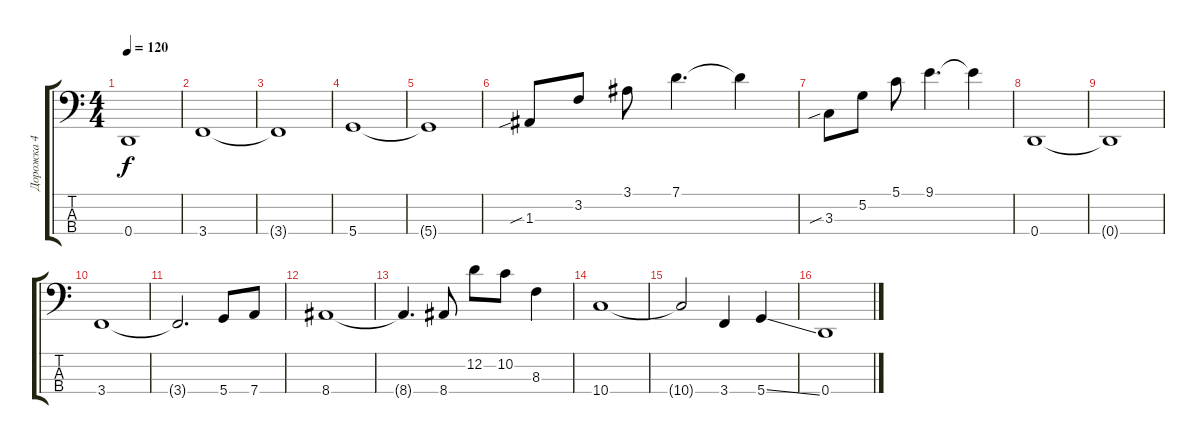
\track ("Дорожка 4" "Дорожка 4") {instrument electricbasspick}
\staff {score tabs}
\tuning (G2 D2 A1 D1) {hide}
\ts (4 4)
\tempo 120
\clef f4
\ks c
0.4{t}.1{dy f} |
3.4.1 |
3.4{t}.1 |
5.4.1 |
5.4{t}.1 |
1.3{sib}.8 3.2.8 3.1.8 7.1.4{d} 7.1{t}.4 |
3.3{sib}.8 5.2.8 5.1.8 9.1.4{d} 9.1{t}.4 |
0.4.1 |
0.4{t}.1 |
3.4.1 |
3.4{t}.2{d} 5.4.8 7.4.8 |
8.4.1 |
8.4{t}.4{d} 8.4.8 12.2.8 10.2.8 8.3.4 |
10.4.1 |
10.4{t}.2 3.4.4 5.4{ss}.4 |
0.4.1
